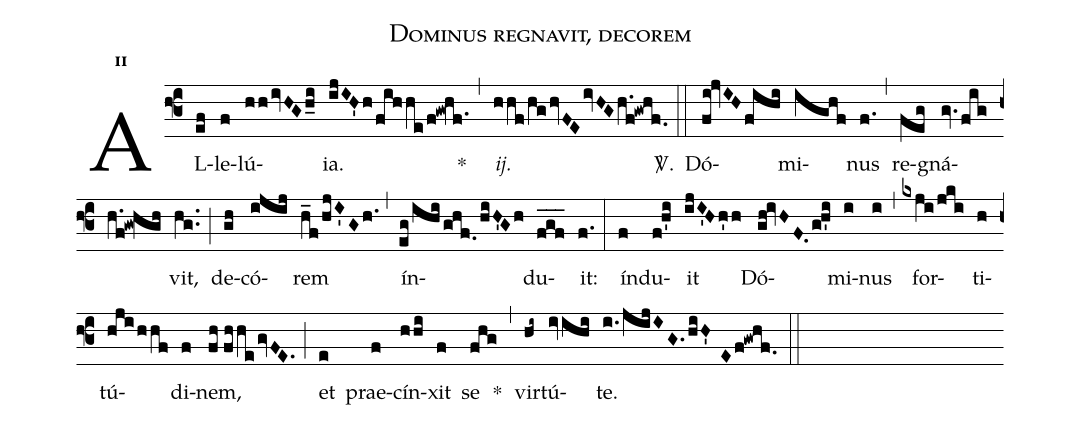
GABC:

name:Dominus regnavit, decorem;
mode:2;
office-part:Alleluia;
%%
(f3) AL(ef)le(f)lú(hhivHGh_i)ia.(ijIH'h/fihhe/f!gw!hf.) *(,) <i>ij.</i>(hhf/hg/hvFEivHGh.f!gwhf.) <sp>V/</sp>.(::) Dó(fi!jvIHfihi)mi(ighf)nus(f.) (,) re(feg)gná(gv.fig/h.f!gw!hgh)vit,(hg..) (;) de(gh)có(ijij)rem(h_f/hjI'Gh.) (,) ín(eg/ihi/ghf./hiH'Gh)du(fgf___)it:(f.) (:) ín(f)du(f!h'i)it(ijI'Hh'h) Dó(gh!ivHF.g!h'i)mi(i)nus(i) (,) for(kxji/jki)ti(h)tú(hji/hhf)di(f)nem,(fh//fhhegvFE.) (;) et(e) prae(f)cín(hhi)xit(f) se(fhg) *(,) vir(hi~)tú(ivihi)te.(i./jijIG.hiH'Ef!gwhf.) (::)
